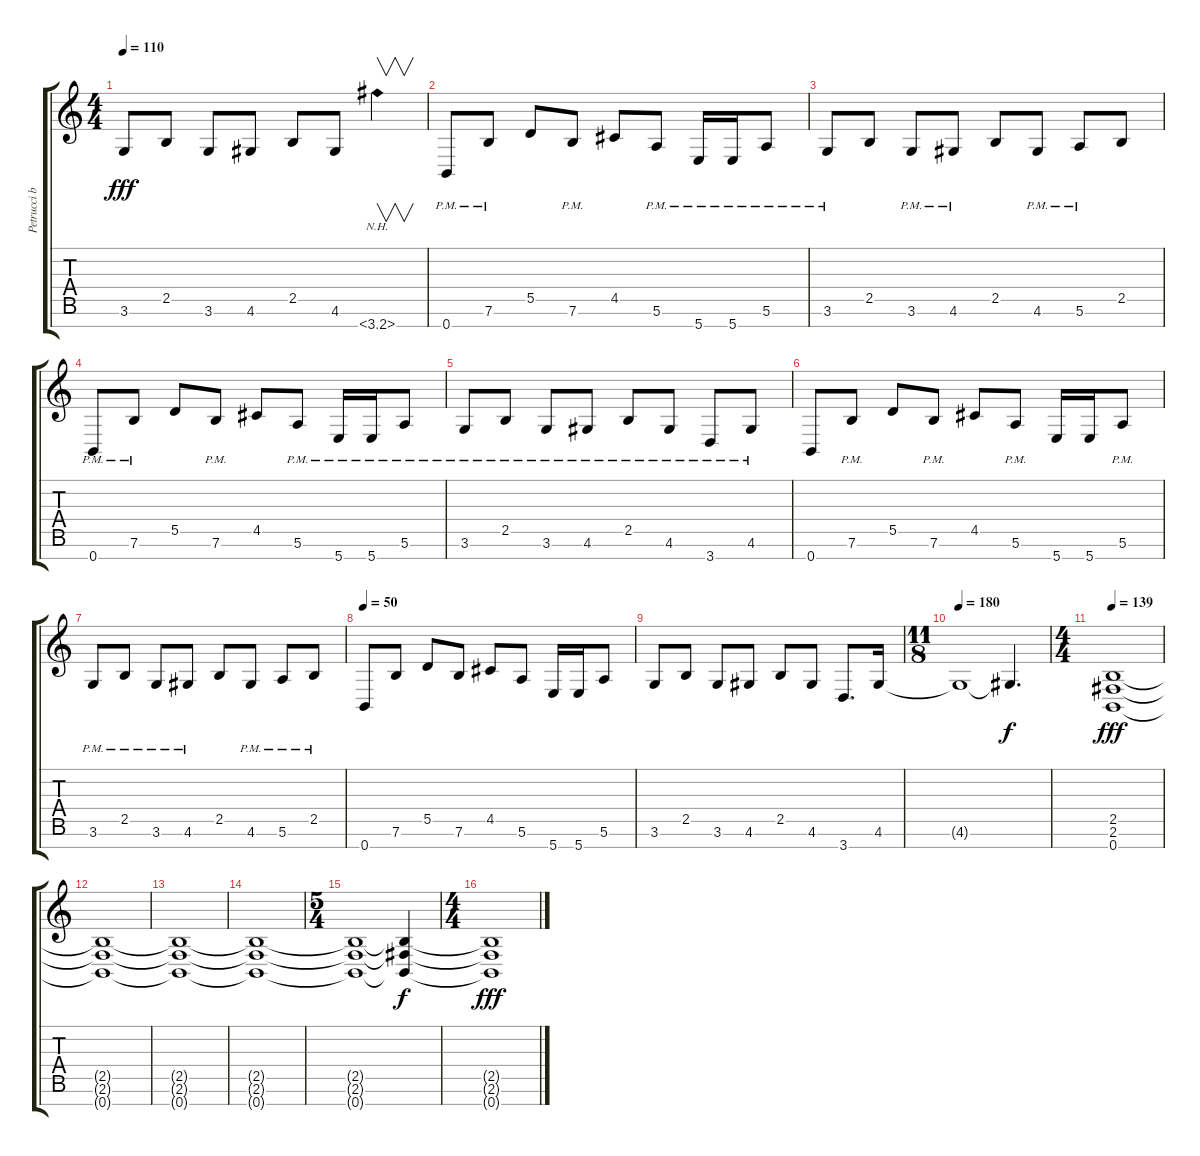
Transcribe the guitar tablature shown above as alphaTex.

\track ("Petrucci base 1" "Petrucci b") {instrument distortionguitar}
\staff {score tabs}
\tuning (E4 B3 G3 D3 A2 E2 B1) {hide}
\ts (4 4)
\tempo 110
\clef g2
\ks c
3.6.8{dy fff} 2.5.8 3.6.8 4.6.8 2.5.8 4.6.8 3.7{nh}.4{v} |
0.7{pm}.8 7.6{pm}.8 5.5.8 7.6{pm}.8 4.5.8 5.6{pm}.8 5.7{pm}.16 5.7{pm}.16 5.6{pm}.8 |
3.6{pm}.8 2.5.8 3.6{pm}.8 4.6{pm}.8 2.5.8 4.6{pm}.8 5.6{pm}.8 2.5.8 |
0.7{pm}.8 7.6{pm}.8 5.5.8 7.6{pm}.8 4.5.8 5.6{pm}.8 5.7{pm}.16 5.7{pm}.16 5.6{pm}.8 |
3.6{pm}.8 2.5{pm}.8 3.6{pm}.8 4.6{pm}.8 2.5{pm}.8 4.6{pm}.8 3.7{pm}.8 4.6{pm}.8 |
0.7.8{balance 0} 7.6{pm}.8 5.5.8 7.6{pm}.8 4.5.8 5.6{pm}.8 5.7.16 5.7.16 5.6{pm}.8 |
3.6{pm}.8 2.5{pm}.8 3.6{pm}.8 4.6{pm}.8 2.5.8 4.6{pm}.8 5.6{pm}.8 2.5{pm}.8 |
\tempo 50
0.7.8 7.6.8 5.5.8 7.6.8 4.5.8 5.6.8 5.7.16 5.7.16 5.6.8 |
3.6.8 2.5.8 3.6.8 4.6.8 2.5.8 4.6.8 3.7.8{d} 4.6.16 |
\ts (11 8)
\tempo 180
4.6{t}.1 4.6{t}.4{d dy f} |
\ts (4 4)
\tempo 139
(2.5 2.6 0.7).1{dy fff} |
(2.5{t} 2.6{t} 0.7{t}).1 |
(2.5{t} 2.6{t} 0.7{t}).1 |
(2.5{t} 2.6{t} 0.7{t}).1{volume 0} |
\ts (5 4)
(2.5{t} 2.6{t} 0.7{t}).1 (2.5{t} 2.6{t} 0.7{t}).4{dy f} |
\ts (4 4)
(2.5{t} 2.6{t} 0.7{t}).1{dy fff}
